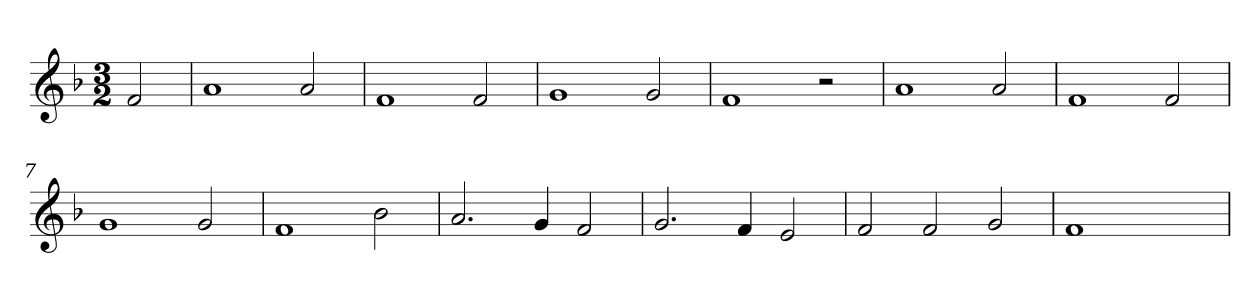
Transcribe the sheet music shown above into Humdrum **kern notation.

**kern
*part1
*staff1
*clefG2
*k[b-]
*F:
*M3/2
=
2f
=1
1a
2a
=2
1f
2f
=3
1g
2g
=4
1f
2r
=5
1a
2a
=6
1f
2f
=7
1g
2g
=8
1f
2b-
=9
2.a
4g
2f
=10
2.g
4f
2e
=11
2f
2f
2g
=12
1f
2ryy
=
*-
